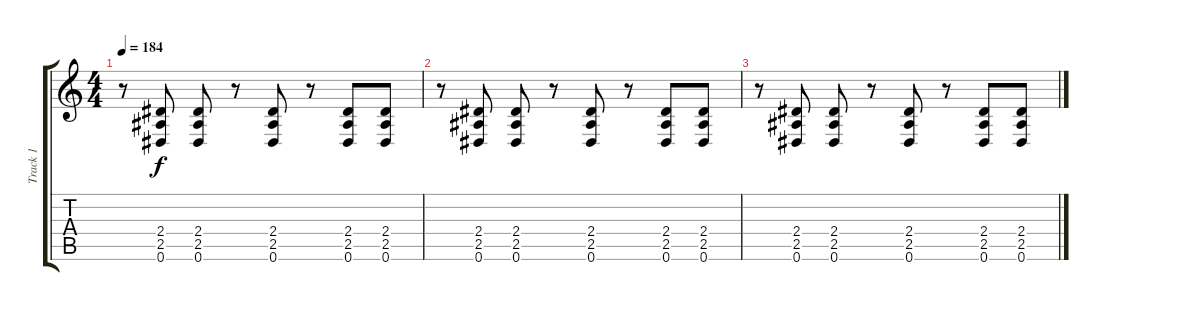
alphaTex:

\track ("Track 1" "Track 1") {instrument overdrivenguitar}
\staff {score tabs}
\tuning (Eb4 Bb3 Gb3 Db3 Ab2 Eb2) {hide}
\ts (4 4)
\tempo 184
\clef g2
\ks c
r.8{dy f} (2.4 2.5 0.6).8 (2.4 2.5 0.6).8 r.8 (2.4 2.5 0.6).8 r.8 (2.4 2.5 0.6).8 (2.4 2.5 0.6).8 |
r.8 (2.4 2.5 0.6).8 (2.4 2.5 0.6).8 r.8 (2.4 2.5 0.6).8 r.8 (2.4 2.5 0.6).8 (2.4 2.5 0.6).8 |
r.8 (2.4 2.5 0.6).8 (2.4 2.5 0.6).8 r.8 (2.4 2.5 0.6).8 r.8 (2.4 2.5 0.6).8 (2.4 2.5 0.6).8
